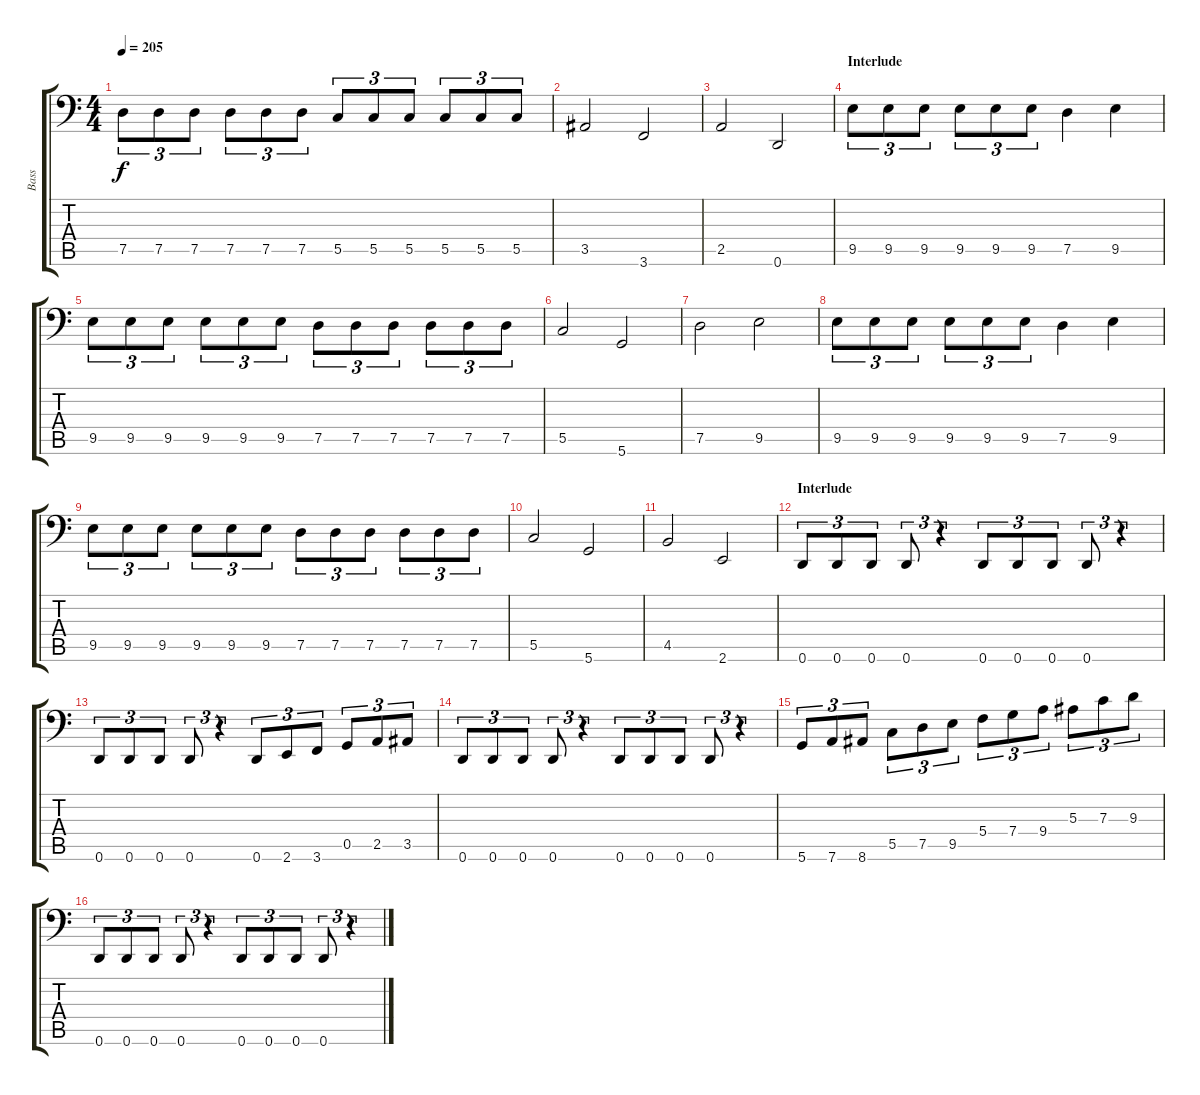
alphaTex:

\track ("Bass" "Bass") {instrument electricbasspick}
\staff {score tabs}
\tuning (D3 A2 F2 C2 G1 D1) {hide}
\ts (4 4)
\tempo 205
\clef f4
\ks c
7.5.8{tu (3 2) dy f} 7.5.8{tu (3 2)} 7.5.8{tu (3 2)} 7.5.8{tu (3 2)} 7.5.8{tu (3 2)} 7.5.8{tu (3 2)} 5.5.8{tu (3 2)} 5.5.8{tu (3 2)} 5.5.8{tu (3 2)} 5.5.8{tu (3 2)} 5.5.8{tu (3 2)} 5.5.8{tu (3 2)} |
3.5.2 3.6.2 |
2.5.2 0.6.2 |
\section ("" "Interlude")
9.5.8{tu (3 2)} 9.5.8{tu (3 2)} 9.5.8{tu (3 2)} 9.5.8{tu (3 2)} 9.5.8{tu (3 2)} 9.5.8{tu (3 2)} 7.5.4 9.5.4 |
9.5.8{tu (3 2)} 9.5.8{tu (3 2)} 9.5.8{tu (3 2)} 9.5.8{tu (3 2)} 9.5.8{tu (3 2)} 9.5.8{tu (3 2)} 7.5.8{tu (3 2)} 7.5.8{tu (3 2)} 7.5.8{tu (3 2)} 7.5.8{tu (3 2)} 7.5.8{tu (3 2)} 7.5.8{tu (3 2)} |
5.5.2 5.6.2 |
7.5.2 9.5.2 |
9.5.8{tu (3 2)} 9.5.8{tu (3 2)} 9.5.8{tu (3 2)} 9.5.8{tu (3 2)} 9.5.8{tu (3 2)} 9.5.8{tu (3 2)} 7.5.4 9.5.4 |
9.5.8{tu (3 2)} 9.5.8{tu (3 2)} 9.5.8{tu (3 2)} 9.5.8{tu (3 2)} 9.5.8{tu (3 2)} 9.5.8{tu (3 2)} 7.5.8{tu (3 2)} 7.5.8{tu (3 2)} 7.5.8{tu (3 2)} 7.5.8{tu (3 2)} 7.5.8{tu (3 2)} 7.5.8{tu (3 2)} |
5.5.2 5.6.2 |
4.5.2 2.6.2 |
\section ("" "Interlude")
0.6.8{tu (3 2)} 0.6.8{tu (3 2)} 0.6.8{tu (3 2)} 0.6.8{tu (3 2)} r.4{tu (3 2)} 0.6.8{tu (3 2)} 0.6.8{tu (3 2)} 0.6.8{tu (3 2)} 0.6.8{tu (3 2)} r.4{tu (3 2)} |
0.6.8{tu (3 2)} 0.6.8{tu (3 2)} 0.6.8{tu (3 2)} 0.6.8{tu (3 2)} r.4{tu (3 2)} 0.6.8{tu (3 2)} 2.6.8{tu (3 2)} 3.6.8{tu (3 2)} 0.5.8{tu (3 2)} 2.5.8{tu (3 2)} 3.5.8{tu (3 2)} |
0.6.8{tu (3 2)} 0.6.8{tu (3 2)} 0.6.8{tu (3 2)} 0.6.8{tu (3 2)} r.4{tu (3 2)} 0.6.8{tu (3 2)} 0.6.8{tu (3 2)} 0.6.8{tu (3 2)} 0.6.8{tu (3 2)} r.4{tu (3 2)} |
5.6.8{tu (3 2)} 7.6.8{tu (3 2)} 8.6.8{tu (3 2)} 5.5.8{tu (3 2)} 7.5.8{tu (3 2)} 9.5.8{tu (3 2)} 5.4.8{tu (3 2)} 7.4.8{tu (3 2)} 9.4.8{tu (3 2)} 5.3.8{tu (3 2)} 7.3.8{tu (3 2)} 9.3.8{tu (3 2)} |
0.6.8{tu (3 2)} 0.6.8{tu (3 2)} 0.6.8{tu (3 2)} 0.6.8{tu (3 2)} r.4{tu (3 2)} 0.6.8{tu (3 2)} 0.6.8{tu (3 2)} 0.6.8{tu (3 2)} 0.6.8{tu (3 2)} r.4{tu (3 2)}
